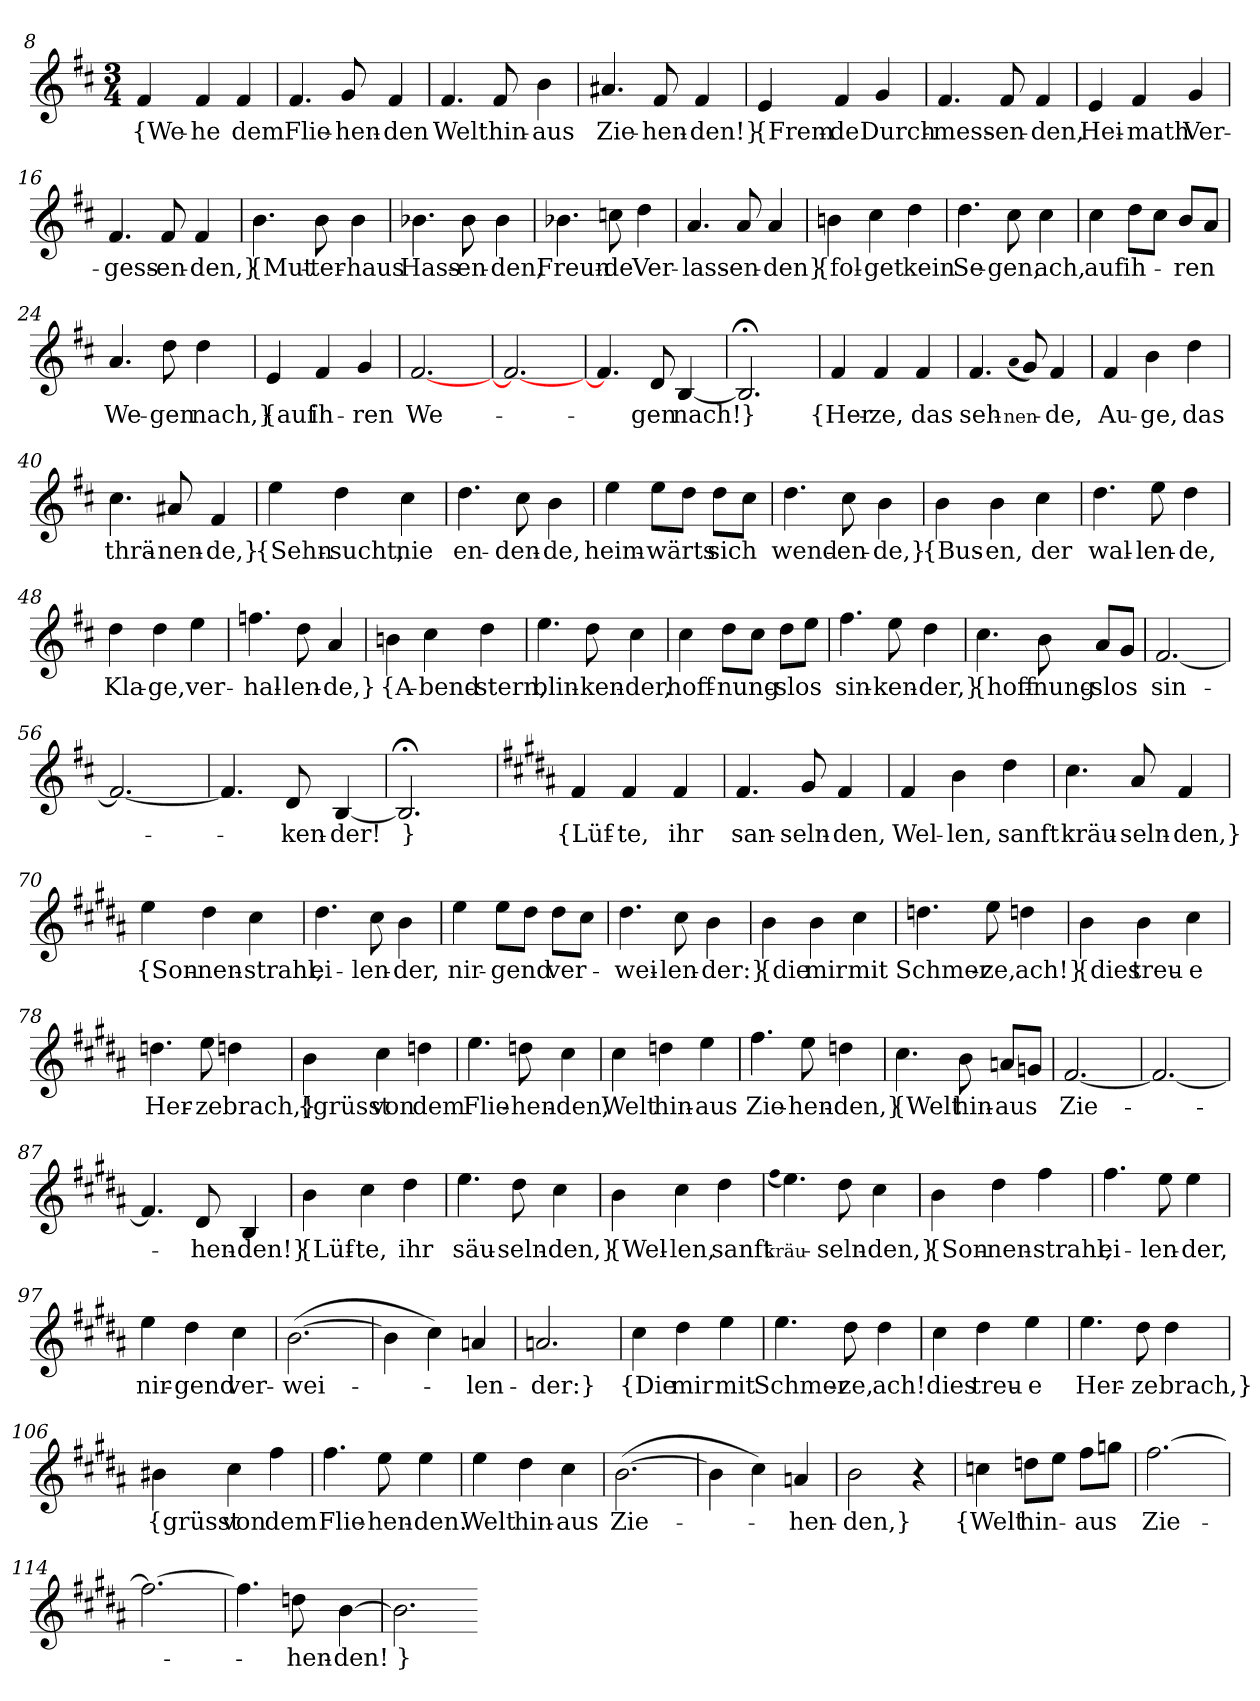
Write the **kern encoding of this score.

**kern	**text
*part1	*part1
*staff1	*staff1
*clefG2	*
*k[f#c#]	*
*M3/4	*
=8	=8
4f#	{We-
4f#	-he
4f#	dem
=9	=9
4.f#	Flie-
8g	-hen-
4f#	-den
=10	=10
4.f#	Welt
8f#	hin-
4b	-aus
=11	=11
4.a#X	Zie-
8f#	-hen-
4f#	-den!}
=13	=13
4e	{Frem-
4f#	-de
4g	Durch-
=14	=14
4.f#	-mess-
8f#	-en-
4f#	-den,
=15	=15
4e	Hei-
4f#	-math
4g	Ver-
=16	=16
4.f#	-gess-
8f#	-en-
4f#	-den,}
=17	=17
4.b	{Mut-
8b	-ter-
4b	-haus
=18	=18
4.b-X	Hass-
8b-	-en-
4b-	-den,
=19	=19
4.b-X	Freun-
8ccn	-de
4dd	Ver-
=20	=20
4.a	-lass-
8a	-en-
4a	-den}
=21	=21
4bn	{fol-
4cc#	-get
4dd	kein
=22	=22
4.dd	Se-
8cc#	-gen,
4cc#	ach,
=23	=23
4cc#	auf
8dd\L	ih-
8cc#\J	.
8b/L	-ren
8a/J	.
=24	=24
4.a	We-
8dd	-gen
4dd	nach,}
=25	=25
4e	{auf
4f#	ih-
4g	-ren
=26	=26
[2.f#	We-
=27	=27
2.f_	.
=28	=28
4.f#]	.
8d	-gen
[4B	nach!
=29	=29
2.B;<]	}
=37	=37
4f#	{Her-
4f#	-ze,
4f#	das
=38	=38
4.f#	seh-
(qa	-nen-
8g)	.
4f#	-de,
=39	=39
4f#	Au-
4b	-ge,
4dd	das
=40	=40
4.cc#	thrä-
8a#X	-nen-
4f#	-de,}
=42	=42
4ee	{Sehn-
4dd	-sucht,
4cc#	nie
=43	=43
4.dd	en-
8cc#	-den-
4b	-de,
=44	=44
4ee	heim-
8ee\L	-wärts
8dd\J	.
8dd\L	sich
8cc#\J	.
=45	=45
4.dd	wend-
8cc#	-en-
4b	-de,}
=46	=46
4b	{Bus-
4b	-en,
4cc#	der
=47	=47
4.dd	wal-
8ee	-len-
4dd	-de,
=48	=48
4dd	Kla-
4dd	-ge,
4ee	ver-
=49	=49
4.ffn	-hal-
8dd	-len-
4a	-de,}
=50	=50
4bn	{A-
4cc#	-bend-
4dd	-stern,
=51	=51
4.ee	blin-
8dd	-ken-
4cc#	-der,
=52	=52
4cc#	hoff-
8dd\L	-nung-
8cc#\J	.
8dd\L	-slos
8ee\J	.
=53	=53
4.ff#	sin-
8ee	-ken-
4dd	-der,}
=54	=54
4.cc#	{hoff-
8b	-nung-
8a/L	-slos
8g/J	.
=55	=55
[2.f#	sin-
=56	=56
2.f#_	.
=57	=57
4.f#]	.
8d	-ken-
[4B	-der!
=58	=58
2.B;<]	}
=66	=66
*k[f#c#g#d#a#]	*
4f#	{Lüf-
4f#	-te,
4f#	ihr
=67	=67
4.f#	san-
8g#	-seln-
4f#	-den,
=68	=68
4f#	Wel-
4b	-len,
4dd#	sanft
=69	=69
4.cc#	kräu-
8a#	-seln-
4f#	-den,}
=70	=70
4ee	{Son-
4dd#	-nen-
4cc#	-strahl,
=71	=71
4.dd#	ei-
8cc#	-len-
4b	-der,
=72	=72
4ee	nir-
8ee\L	-gend
8dd#\J	.
8dd#\L	ver-
8cc#\J	.
=73	=73
4.dd#	-wei-
8cc#	-len-
4b	-der:}
=74	=74
4b	{die
4b	mir
4cc#	mit
=75	=75
4.ddn	Schmer-
8ee	-ze,
4ddn	ach!}
=77	=77
4b	{dies
4b	treu-
4cc#	-e
=78	=78
4.ddn	Her-
8ee	-ze
4ddn	brach,}
=80	=80
4b	{grüsst
4cc#	von
4ddn	dem
=81	=81
4.ee	Flie-
8ddn	-hen-
4cc#	-den,
=82	=82
4cc#	Welt
4ddn	hin-
4ee	-aus
=83	=83
4.ff#	Zie-
8ee	-hen-
4ddn	-den,}
=84	=84
4.cc#	{Welt
8b	hin-
8an/L	-aus
8gn/J	.
=85	=85
[2.f#	Zie-
=86	=86
2.f#_	.
=87	=87
4.f#]	.
8d#	-hen-
4B	-den!}
=89	=89
4b	{Lüf-
4cc#	-te,
4dd#	ihr
=90	=90
4.ee	säu-
8dd#	-seln-
4cc#	-den,}
=92	=92
4b	{Wel-
4cc#	-len,
4dd#	sanft
=93	=93
(qff#	kräu-
4.ee)	.
8dd#	-seln-
4cc#	-den,}
=95	=95
4b	{Son-
4dd#	-nen-
4ff#	-strahl,
=96	=96
4.ff#	ei-
8ee	-len-
4ee	-der,
=97	=97
4ee	nir-
4dd#	-gend
4cc#	ver-
=98	=98
([2.b	-wei-
=99	=99
4b]	.
4cc#)	.
4an	-len-
=100	=100
2.an	-der:}
=102	=102
4cc#	{Die
4dd#	mir
4ee	mit
=103	=103
4.ee	Schmer-
8dd#	-ze,
4dd#	ach!
=104	=104
4cc#	dies
4dd#	treu-
4ee	-e
=105	=105
4.ee	Her-
8dd#	-ze
4dd#	brach,}
=106	=106
4b#X	{grüsst
4cc#	von
4ff#	dem
=107	=107
4.ff#	Flie-
8ee	-hen-
4ee	-den.
=108	=108
4ee	Welt
4dd#	hin-
4cc#	-aus
=109	=109
([2.b	Zie-
=110	=110
4b]	.
4cc#)	.
4an	-hen-
=111	=111
2b	-den,}
4r	.
=112	=112
4ccn	{Welt
8ddn\L	hin-
8ee\J	.
8ff#\L	-aus
8ggn\J	.
=113	=113
[2.ff#	Zie-
=114	=114
2.ff#_	.
=115	=115
4.ff#]	.
8ddn	-hen-
[4b	-den!
=116	=116
2.b]	}
=-	=-
*-	*-
